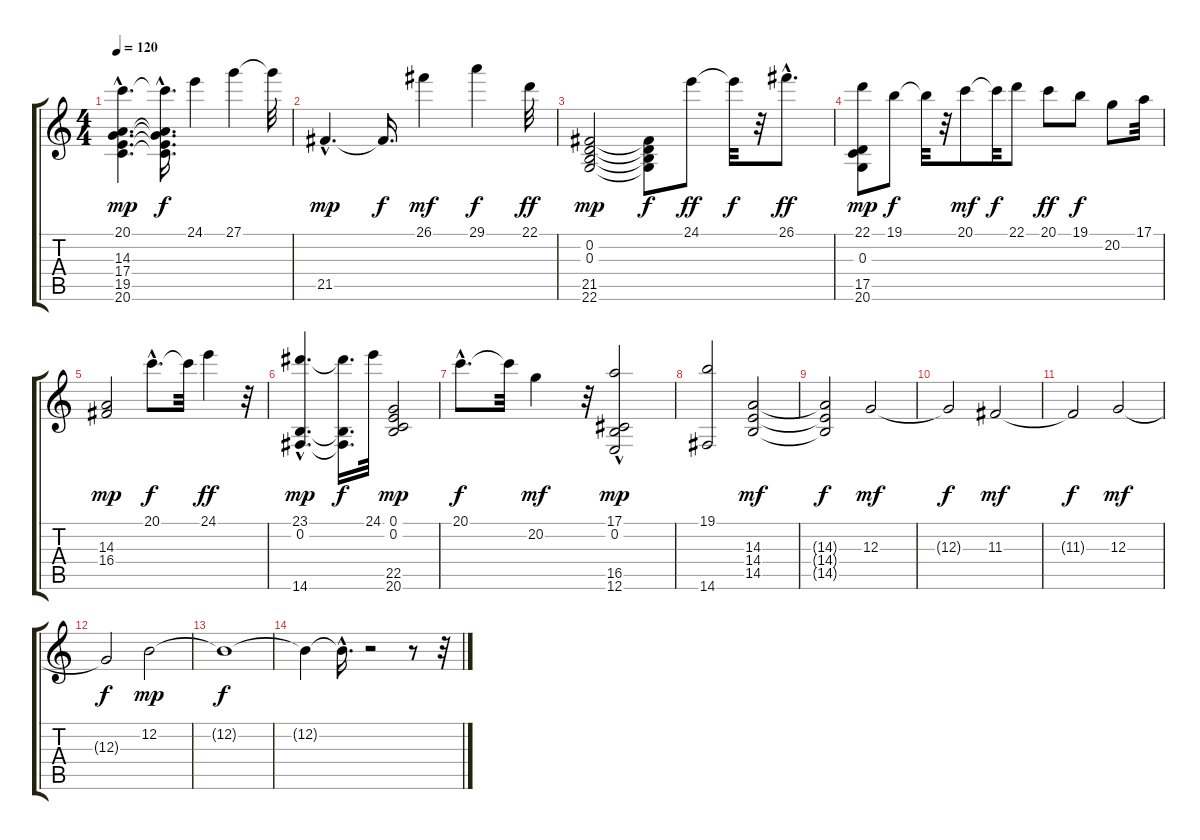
\track "" {instrument stringensemble1}
\staff {score tabs}
\tuning (E4 B3 G3 D3 A2 E2) {hide}
\ts (4 4)
\tempo 120
\clef g2
\ks c
(20.1{hac} 14.3{hac} 17.4{hac} 19.5{hac} 20.6{hac}).4{d dy mp} (20.1{hac t} 14.3{t} 17.4{t} 19.5{t} 20.6{t}).16{d dy f} 24.1.4 27.1.4 27.1{t}.32 |
21.5{hac}.4{d dy mp} 21.5{t}.16{d dy f} 26.1.4{dy mf} 29.1.4{dy f} 22.1.32{dy ff} |
(0.2 0.3 21.5 22.6).2{dy mp} (0.2{t} 0.3{t} 21.5{t} 22.6{t}).8{dy f} 24.1.8{dy ff} 24.1{t}.32{dy f} r.32 26.1{hac}.8{d dy ff} |
(22.1 0.3 17.5 20.6).8{dy mp} 19.1.8{dy f} 19.1{t}.32 r.32 20.1.8{dy mf} 20.1{t}.32{dy f} 22.1.8 20.1.8{dy ff} 19.1.8{dy f} 20.2.8 17.1.32 |
(14.3 16.4).2{dy mp} 20.1{hac}.8{d dy f} 20.1{t}.32 24.1.4{dy ff} r.32 |
(23.1{hac} 0.2{hac} 14.6{hac}).4{d dy mp} (23.1{t} 0.2{t} 14.6{t}).16{d dy f} 24.1.32 (0.1 0.2 22.5 20.6).2{dy mp} |
20.1{hac}.8{d dy f} 20.1{t}.32 20.2.4{dy mf} r.32 (17.1 0.2{hac} 16.5{hac} 12.6{hac}).2{dy mp} |
(19.1 14.6).2 (14.3 14.4 14.5).2{dy mf} |
(14.3{t} 14.4{t} 14.5{t}).2{dy f} 12.3.2{dy mf} |
12.3{t}.2{dy f} 11.3.2{dy mf} |
11.3{t}.2{dy f} 12.3.2{dy mf} |
12.3{t}.2{dy f} 12.2.2{dy mp} |
12.2{t}.1{dy f} |
12.2{t}.4 12.2{hac t}.16{d} r.2 r.8 r.32
